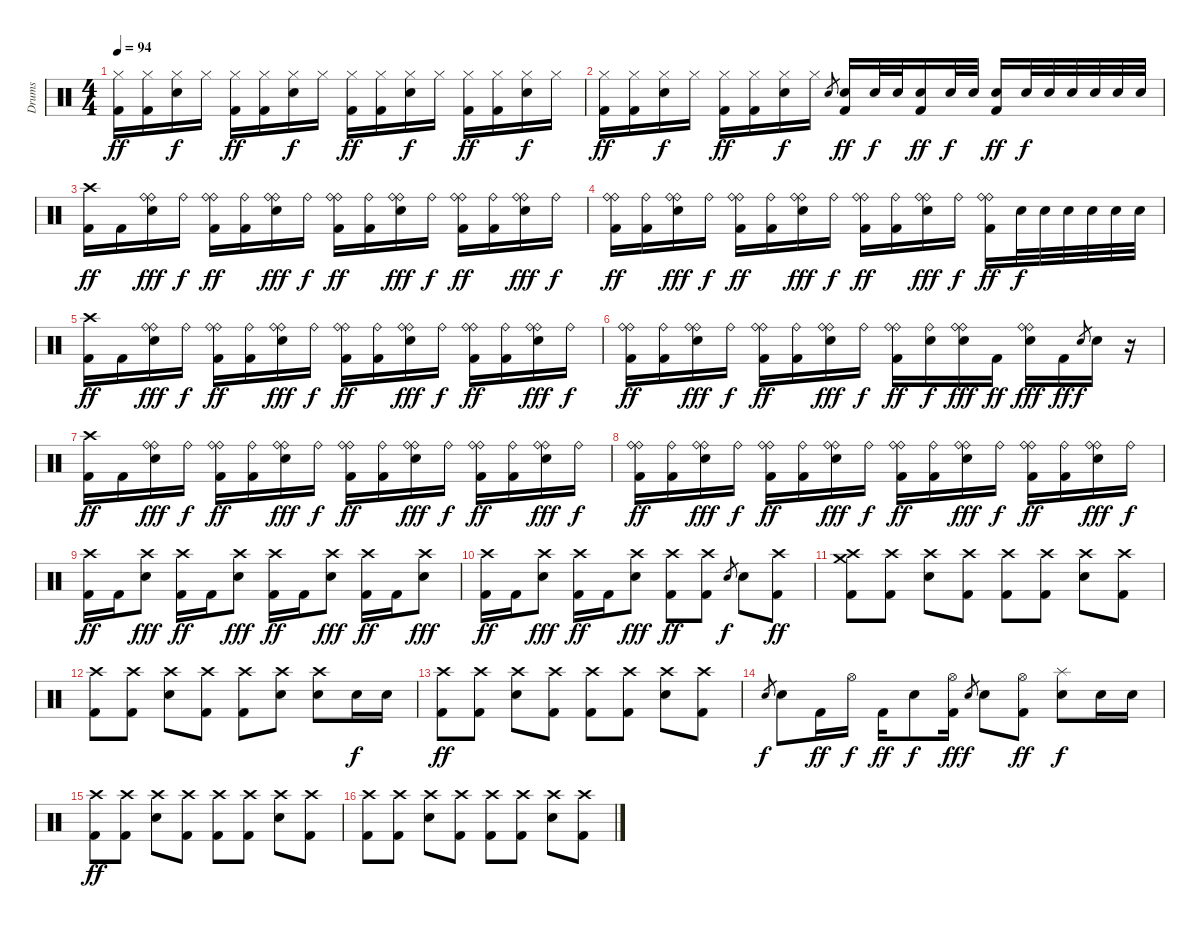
\track ("Drums" "Drums") {instrument percussion}
\staff {score}
\articulation defaults
\ts (4 4)
\tempo 94
\clef neutral
\ks c
("Hi-Hat (closed)" "Kick (hit) 2").16{dy ff} ("Hi-Hat (closed)" "Kick (hit) 2").16 ("Hi-Hat (closed)" "Electric Snare (hit)").16{dy f} "Hi-Hat (closed)".16 ("Hi-Hat (closed)" "Kick (hit) 2").16{dy ff} ("Hi-Hat (closed)" "Kick (hit) 2").16 ("Hi-Hat (closed)" "Electric Snare (hit)").16{dy f} "Hi-Hat (closed)".16 ("Hi-Hat (closed)" "Kick (hit) 2").16{dy ff} ("Hi-Hat (closed)" "Kick (hit) 2").16 ("Hi-Hat (closed)" "Electric Snare (hit)").16{dy f} "Hi-Hat (closed)".16 ("Hi-Hat (closed)" "Kick (hit) 2").16{dy ff} ("Hi-Hat (closed)" "Kick (hit) 2").16 ("Hi-Hat (closed)" "Electric Snare (hit)").16{dy f} "Hi-Hat (closed)".16 |
("Hi-Hat (closed)" "Kick (hit) 2").16{dy ff} ("Hi-Hat (closed)" "Kick (hit) 2").16 ("Hi-Hat (closed)" "Electric Snare (hit)").16{dy f} "Hi-Hat (closed)".16 ("Hi-Hat (closed)" "Kick (hit) 2").16{dy ff} ("Hi-Hat (closed)" "Kick (hit) 2").16 ("Hi-Hat (closed)" "Electric Snare (hit)").16{dy f} "Hi-Hat (closed)".16 "Electric Snare (hit)".8{gr} ("Electric Snare (hit)" "Kick (hit) 2").16{dy ff} "Electric Snare (hit)".32{dy f} "Electric Snare (hit)".32 ("Electric Snare (hit)" "Kick (hit) 2").16{dy ff} "Electric Snare (hit)".32{dy f} "Electric Snare (hit)".32 ("Electric Snare (hit)" "Kick (hit) 2").16{dy ff} "Electric Snare (hit)".32{dy f} "Electric Snare (hit)".32 "Electric Snare (hit)".32 "Electric Snare (hit)".32 "Electric Snare (hit)".32 "Electric Snare (hit)".32 |
("Crash high (hit)" "Kick (hit) 2").16{dy ff} "Kick (hit) 2".16 ("Ride (bell)" "Ride (bell)" "Electric Snare (hit)").16{dy fff} "Ride (bell)".16{dy f} ("Ride (bell)" "Ride (bell)" "Kick (hit) 2").16{dy ff} ("Ride (bell)" "Kick (hit) 2").16 ("Ride (bell)" "Ride (bell)" "Electric Snare (hit)").16{dy fff} "Ride (bell)".16{dy f} ("Ride (bell)" "Ride (bell)" "Kick (hit) 2").16{dy ff} ("Ride (bell)" "Kick (hit) 2").16 ("Ride (bell)" "Ride (bell)" "Electric Snare (hit)").16{dy fff} "Ride (bell)".16{dy f} ("Ride (bell)" "Ride (bell)" "Kick (hit) 2").16{dy ff} ("Ride (bell)" "Kick (hit) 2").16 ("Ride (bell)" "Ride (bell)" "Electric Snare (hit)").16{dy fff} "Ride (bell)".16{dy f} |
("Ride (bell)" "Ride (bell)" "Kick (hit) 2").16{dy ff} ("Ride (bell)" "Kick (hit) 2").16 ("Ride (bell)" "Ride (bell)" "Electric Snare (hit)").16{dy fff} "Ride (bell)".16{dy f} ("Ride (bell)" "Ride (bell)" "Kick (hit) 2").16{dy ff} ("Ride (bell)" "Kick (hit) 2").16 ("Ride (bell)" "Ride (bell)" "Electric Snare (hit)").16{dy fff} "Ride (bell)".16{dy f} ("Ride (bell)" "Ride (bell)" "Kick (hit) 2").16{dy ff} ("Ride (bell)" "Kick (hit) 2").16 ("Ride (bell)" "Ride (bell)" "Electric Snare (hit)").16{dy fff} "Ride (bell)".16{dy f} ("Ride (bell)" "Ride (bell)" "Kick (hit) 2").16{dy ff} "Electric Snare (hit)".32{dy f} "Electric Snare (hit)".32 "Electric Snare (hit)".32 "Electric Snare (hit)".32 "Electric Snare (hit)".32 "Electric Snare (hit)".32 |
("Crash high (hit)" "Kick (hit) 2").16{dy ff} "Kick (hit) 2".16 ("Ride (bell)" "Ride (bell)" "Electric Snare (hit)").16{dy fff} "Ride (bell)".16{dy f} ("Ride (bell)" "Ride (bell)" "Kick (hit) 2").16{dy ff} ("Ride (bell)" "Kick (hit) 2").16 ("Ride (bell)" "Ride (bell)" "Electric Snare (hit)").16{dy fff} "Ride (bell)".16{dy f} ("Ride (bell)" "Ride (bell)" "Kick (hit) 2").16{dy ff} ("Ride (bell)" "Kick (hit) 2").16 ("Ride (bell)" "Ride (bell)" "Electric Snare (hit)").16{dy fff} "Ride (bell)".16{dy f} ("Ride (bell)" "Ride (bell)" "Kick (hit) 2").16{dy ff} ("Ride (bell)" "Kick (hit) 2").16 ("Ride (bell)" "Ride (bell)" "Electric Snare (hit)").16{dy fff} "Ride (bell)".16{dy f} |
("Ride (bell)" "Ride (bell)" "Kick (hit) 2").16{dy ff} ("Ride (bell)" "Kick (hit) 2").16 ("Ride (bell)" "Ride (bell)" "Electric Snare (hit)").16{dy fff} "Ride (bell)".16{dy f} ("Ride (bell)" "Ride (bell)" "Kick (hit) 2").16{dy ff} ("Ride (bell)" "Kick (hit) 2").16 ("Ride (bell)" "Ride (bell)" "Electric Snare (hit)").16{dy fff} "Ride (bell)".16{dy f} ("Ride (bell)" "Ride (bell)" "Kick (hit) 2").16{dy ff} ("Ride (bell)" "Electric Snare (hit)").16{dy f} ("Ride (bell)" "Ride (bell)" "Electric Snare (hit)").16{dy fff} "Kick (hit) 2".16{dy ff} ("Ride (bell)" "Ride (bell)" "Electric Snare (hit)").16{dy fff} "Kick (hit) 2".16{dy ff} "Electric Snare (hit)".8{gr dy f} "Electric Snare (hit)".16 r.16 |
("Crash high (hit)" "Kick (hit) 2").16{dy ff} "Kick (hit) 2".16 ("Ride (bell)" "Ride (bell)" "Electric Snare (hit)").16{dy fff} "Ride (bell)".16{dy f} ("Ride (bell)" "Ride (bell)" "Kick (hit) 2").16{dy ff} ("Ride (bell)" "Kick (hit) 2").16 ("Ride (bell)" "Ride (bell)" "Electric Snare (hit)").16{dy fff} "Ride (bell)".16{dy f} ("Ride (bell)" "Ride (bell)" "Kick (hit) 2").16{dy ff} ("Ride (bell)" "Kick (hit) 2").16 ("Ride (bell)" "Ride (bell)" "Electric Snare (hit)").16{dy fff} "Ride (bell)".16{dy f} ("Ride (bell)" "Ride (bell)" "Kick (hit) 2").16{dy ff} ("Ride (bell)" "Kick (hit) 2").16 ("Ride (bell)" "Ride (bell)" "Electric Snare (hit)").16{dy fff} "Ride (bell)".16{dy f} |
("Ride (bell)" "Ride (bell)" "Kick (hit) 2").16{dy ff} ("Ride (bell)" "Kick (hit) 2").16 ("Ride (bell)" "Ride (bell)" "Electric Snare (hit)").16{dy fff} "Ride (bell)".16{dy f} ("Ride (bell)" "Ride (bell)" "Kick (hit) 2").16{dy ff} ("Ride (bell)" "Kick (hit) 2").16 ("Ride (bell)" "Ride (bell)" "Electric Snare (hit)").16{dy fff} "Ride (bell)".16{dy f} ("Ride (bell)" "Ride (bell)" "Kick (hit) 2").16{dy ff} ("Ride (bell)" "Kick (hit) 2").16 ("Ride (bell)" "Ride (bell)" "Electric Snare (hit)").16{dy fff} "Ride (bell)".16{dy f} ("Ride (bell)" "Ride (bell)" "Kick (hit) 2").16{dy ff} ("Ride (bell)" "Kick (hit) 2").16 ("Ride (bell)" "Ride (bell)" "Electric Snare (hit)").16{dy fff} "Ride (bell)".16{dy f} |
("Crash high (hit)" "Kick (hit) 2").16{dy ff} "Kick (hit) 2".16 ("Crash high (hit)" "Electric Snare (hit)").8{dy fff} ("Crash high (hit)" "Kick (hit) 2").16{dy ff} "Kick (hit) 2".16 ("Crash high (hit)" "Electric Snare (hit)").8{dy fff} ("Crash high (hit)" "Kick (hit) 2").16{dy ff} "Kick (hit) 2".16 ("Crash high (hit)" "Electric Snare (hit)").8{dy fff} ("Crash high (hit)" "Kick (hit) 2").16{dy ff} "Kick (hit) 2".16 ("Crash high (hit)" "Electric Snare (hit)").8{dy fff} |
("Crash high (hit)" "Kick (hit) 2").16{dy ff} "Kick (hit) 2".16 ("Crash high (hit)" "Electric Snare (hit)").8{dy fff} ("Crash high (hit)" "Kick (hit) 2").16{dy ff} "Kick (hit) 2".16 ("Crash high (hit)" "Electric Snare (hit)").8{dy fff} ("Crash high (hit)" "Kick (hit) 2").8{dy ff} ("Crash high (hit)" "Kick (hit) 2").8 "Electric Snare (hit)".8{gr dy f} "Electric Snare (hit)".8 ("Crash high (hit)" "Kick (hit) 2").8{dy ff} |
("Crash high (hit)" "Crash medium (hit)" "Kick (hit) 2").8 ("Crash high (hit)" "Kick (hit) 2").8 ("Crash high (hit)" "Electric Snare (hit)").8 ("Crash high (hit)" "Kick (hit) 2").8 ("Crash high (hit)" "Kick (hit) 2").8 ("Crash high (hit)" "Kick (hit) 2").8 ("Crash high (hit)" "Electric Snare (hit)").8 ("Crash high (hit)" "Kick (hit) 2").8 |
("Crash high (hit)" "Kick (hit) 2").8 ("Crash high (hit)" "Kick (hit) 2").8 ("Crash high (hit)" "Electric Snare (hit)").8 ("Crash high (hit)" "Kick (hit) 2").8 ("Crash high (hit)" "Kick (hit) 2").8 ("Crash high (hit)" "Electric Snare (hit)").8 ("Crash high (hit)" "Electric Snare (hit)").8 "Electric Snare (hit)".16{dy f} "Electric Snare (hit)".16 |
("Crash high (hit)" "Kick (hit) 2").8{dy ff} ("Crash high (hit)" "Kick (hit) 2").8 ("Crash high (hit)" "Electric Snare (hit)").8 ("Crash high (hit)" "Kick (hit) 2").8 ("Crash high (hit)" "Kick (hit) 2").8 ("Crash high (hit)" "Kick (hit) 2").8 ("Crash high (hit)" "Electric Snare (hit)").8 ("Crash high (hit)" "Kick (hit) 2").8 |
"Electric Snare (hit)".8{gr dy f} "Electric Snare (hit)".8 "Kick (hit) 2".16{dy ff} "Hi-Hat (open)".16{dy f} "Kick (hit) 2".16{dy ff} "Electric Snare (hit)".8{dy f} ("Hi-Hat (open)" "Kick (hit) 2").16{dy ff} "Electric Snare (hit)".8{gr dy f} "Electric Snare (hit)".8 ("Hi-Hat (open)" "Kick (hit) 2").8{dy ff} ("Splash (hit)" "Electric Snare (hit)").8{dy f} "Electric Snare (hit)".16 "Electric Snare (hit)".16 |
("Crash high (hit)" "Kick (hit) 2").8{dy ff} ("Crash high (hit)" "Kick (hit) 2").8 ("Crash high (hit)" "Electric Snare (hit)").8 ("Crash high (hit)" "Kick (hit) 2").8 ("Crash high (hit)" "Kick (hit) 2").8 ("Crash high (hit)" "Kick (hit) 2").8 ("Crash high (hit)" "Electric Snare (hit)").8 ("Crash high (hit)" "Kick (hit) 2").8 |
("Crash high (hit)" "Kick (hit) 2").8 ("Crash high (hit)" "Kick (hit) 2").8 ("Crash high (hit)" "Electric Snare (hit)").8 ("Crash high (hit)" "Kick (hit) 2").8 ("Crash high (hit)" "Kick (hit) 2").8 ("Crash high (hit)" "Kick (hit) 2").8 ("Crash high (hit)" "Electric Snare (hit)").8 ("Crash high (hit)" "Kick (hit) 2").8
